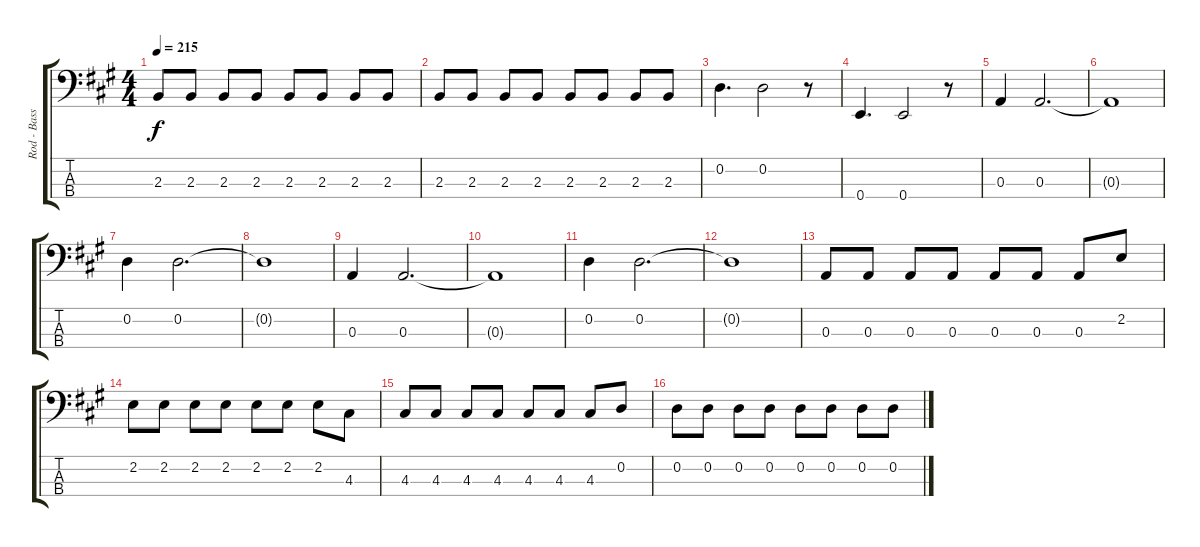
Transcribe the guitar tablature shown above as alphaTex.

\track ("Rod - Bass" "Rod - Bass") {instrument electricbasspick}
\staff {score tabs}
\tuning (G2 D2 A1 E1) {hide}
\ts (4 4)
\tempo 215
\clef f4
\ks a
2.3.8{dy f} 2.3.8 2.3.8 2.3.8 2.3.8 2.3.8 2.3.8 2.3.8 |
2.3.8 2.3.8 2.3.8 2.3.8 2.3.8 2.3.8 2.3.8 2.3.8 |
0.2.4{d} 0.2.2 r.8 |
0.4.4{d} 0.4.2 r.8 |
0.3.4 0.3.2{d} |
0.3{t}.1 |
0.2.4 0.2.2{d} |
0.2{t}.1 |
0.3.4 0.3.2{d} |
0.3{t}.1 |
0.2.4 0.2.2{d} |
0.2{t}.1 |
0.3.8 0.3.8 0.3.8 0.3.8 0.3.8 0.3.8 0.3.8 2.2.8 |
2.2.8 2.2.8 2.2.8 2.2.8 2.2.8 2.2.8 2.2.8 4.3.8 |
4.3.8 4.3.8 4.3.8 4.3.8 4.3.8 4.3.8 4.3.8 0.2.8 |
0.2.8 0.2.8 0.2.8 0.2.8 0.2.8 0.2.8 0.2.8 0.2.8
